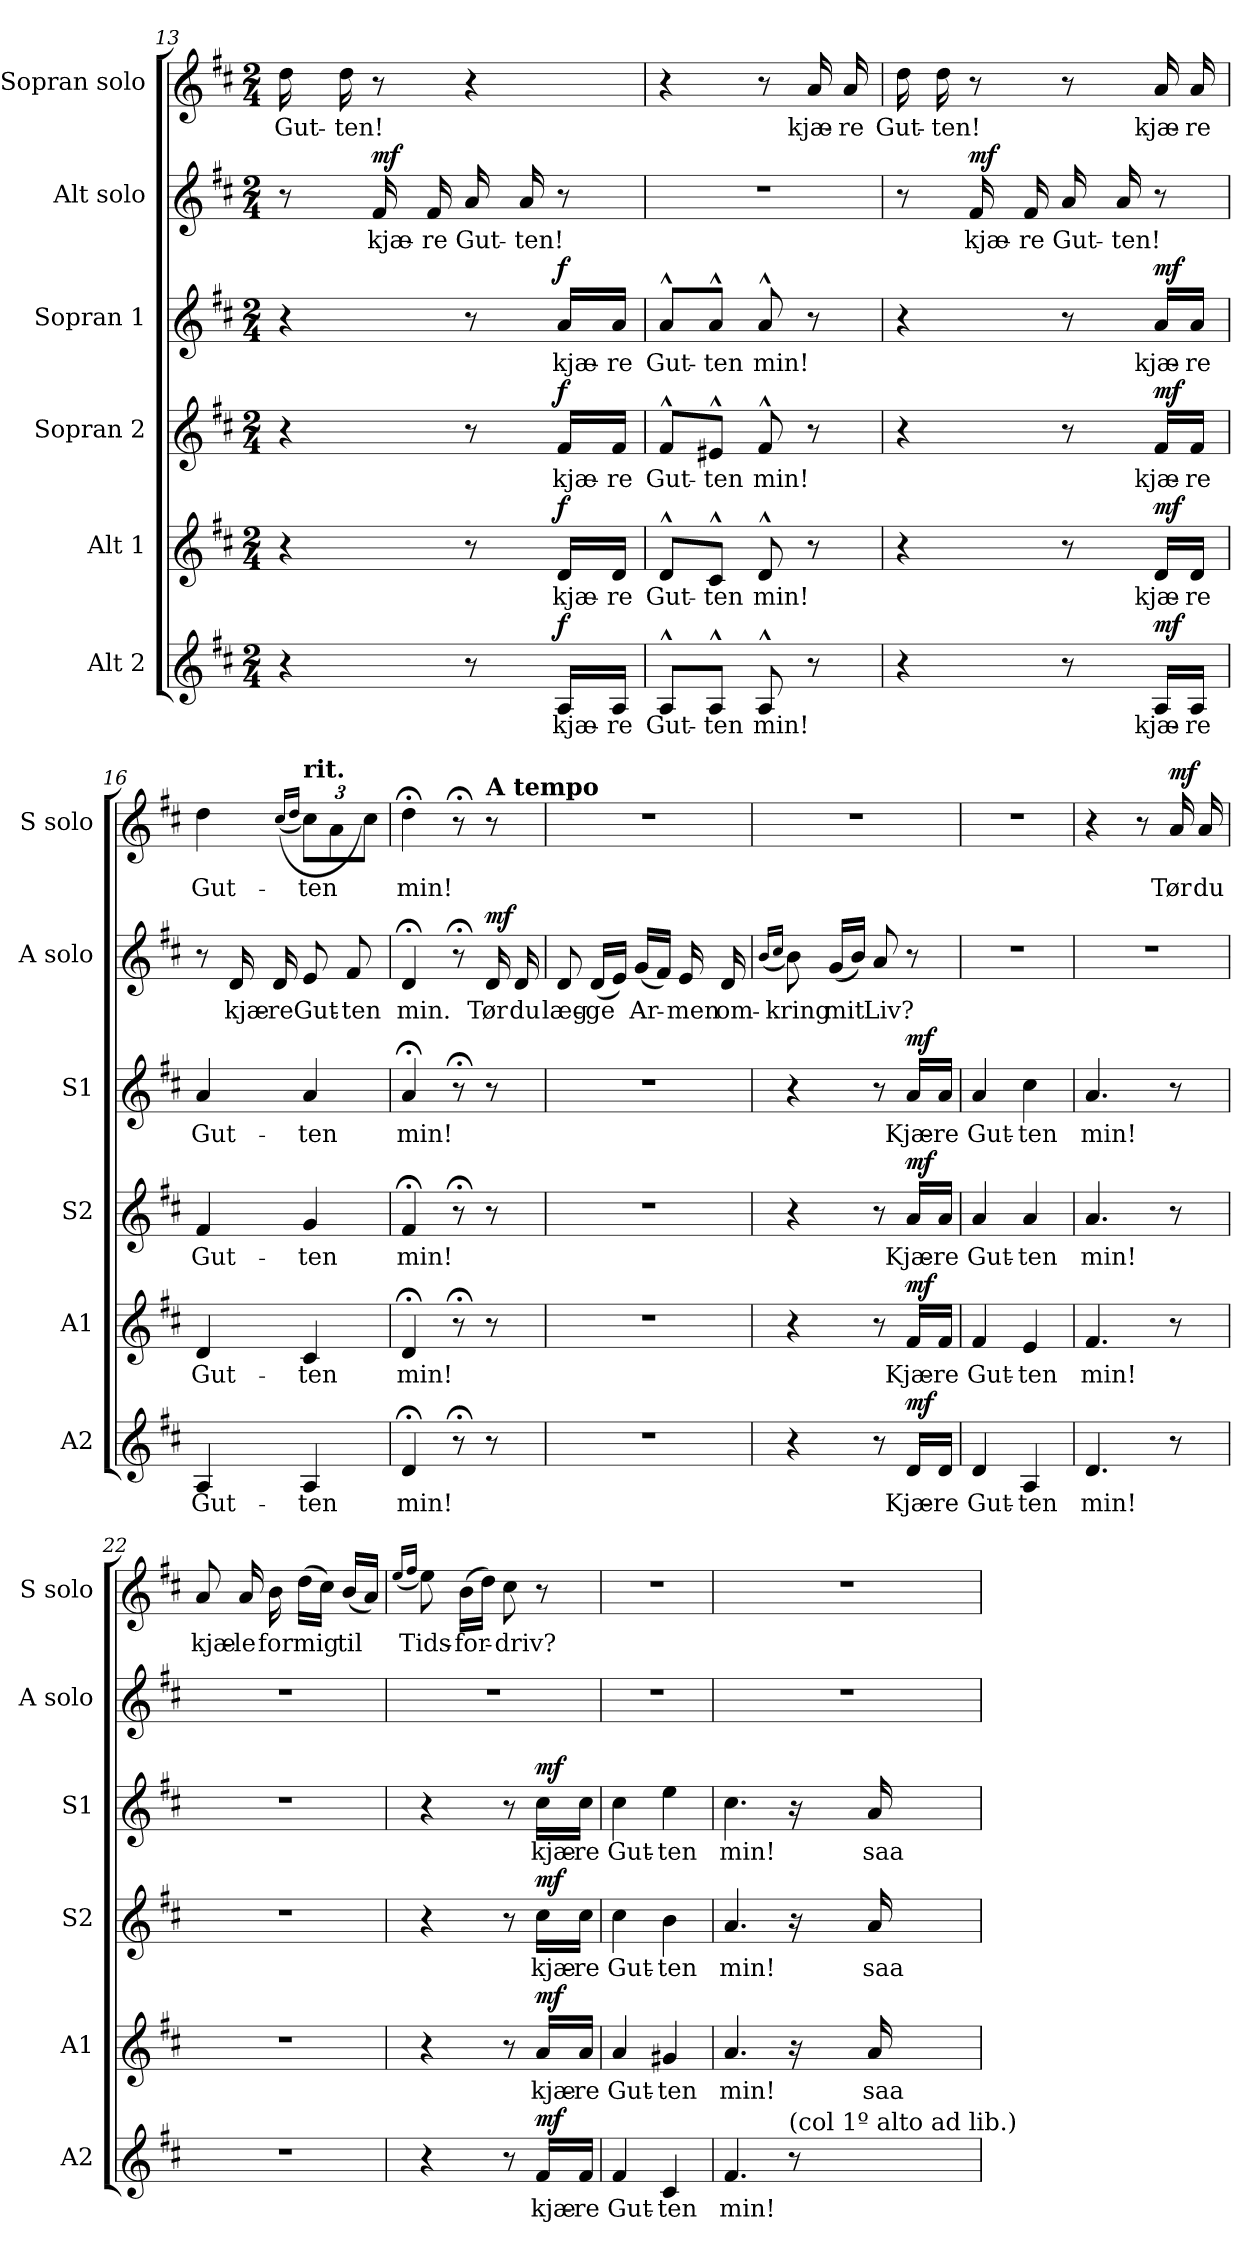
**kern	**text	**dynam	**kern	**text	**dynam	**kern	**text	**dynam	**kern	**text	**dynam	**kern	**text	**dynam	**kern	**text	**dynam
*part6	*part6	*part6	*part5	*part5	*part5	*part4	*part4	*part4	*part3	*part3	*part3	*part2	*part2	*part2	*part1	*part1	*part1
*staff6	*staff6	*staff6	*staff5	*staff5	*staff5	*staff4	*staff4	*staff4	*staff3	*staff3	*staff3	*staff2	*staff2	*staff2	*staff1	*staff1	*staff1
*I"Alt 2	*	*	*I"Alt 1	*	*	*I"Sopran 2	*	*	*I"Sopran 1	*	*	*I"Alt solo	*	*	*I"Sopran solo	*	*
*I'A2	*	*	*I'A1	*	*	*I'S2	*	*	*I'S1	*	*	*I'A solo	*	*	*I'S solo	*	*
*clefG2	*	*	*clefG2	*	*	*clefG2	*	*	*clefG2	*	*	*clefG2	*	*	*clefG2	*	*
*k[f#c#]	*	*	*k[f#c#]	*	*	*k[f#c#]	*	*	*k[f#c#]	*	*	*k[f#c#]	*	*	*k[f#c#]	*	*
*M2/4	*	*	*M2/4	*	*	*M2/4	*	*	*M2/4	*	*	*M2/4	*	*	*M2/4	*	*
=13	=13	=13	=13	=13	=13	=13	=13	=13	=13	=13	=13	=13	=13	=13	=13	=13	=13
!	!	!	!	!	!	!	!	!	!	!	!	!	!	!	!	!LO:LY:b	!
4r	.	.	4r	.	.	4r	.	.	4r	.	.	8r	.	.	16dd\	Gut-	.
!	!	!	!	!	!	!	!	!	!	!	!	!	!	!	!	!LO:LY:b	!
.	.	.	.	.	.	.	.	.	.	.	.	.	.	.	16dd\	-ten!	.
!	!	!	!	!	!	!	!	!	!	!	!	!	!LO:LY:b	!LO:DY:a	!	!	!
.	.	.	.	.	.	.	.	.	.	.	.	16f#/	kjæ-	mf	8r	.	.
!	!	!	!	!	!	!	!	!	!	!	!	!	!LO:LY:b	!	!	!	!
.	.	.	.	.	.	.	.	.	.	.	.	16f#/	-re	.	.	.	.
!	!	!	!	!	!	!	!	!	!	!	!	!	!LO:LY:b	!	!	!	!
8r	.	.	8r	.	.	8r	.	.	8r	.	.	16a/	Gut-	.	4r	.	.
!	!	!	!	!	!	!	!	!	!	!	!	!	!LO:LY:b	!	!	!	!
.	.	.	.	.	.	.	.	.	.	.	.	16a/	-ten!	.	.	.	.
!	!LO:LY:b	!LO:DY:a	!	!LO:LY:b	!LO:DY:a	!	!LO:LY:b	!LO:DY:a	!	!LO:LY:b	!LO:DY:a	!	!	!	!	!	!
16A/LL	kjæ-	f	16d/LL	kjæ-	f	16f#/LL	kjæ-	f	16a/LL	kjæ-	f	8r	.	.	.	.	.
!	!LO:LY:b	!	!	!LO:LY:b	!	!	!LO:LY:b	!	!	!LO:LY:b	!	!	!	!	!	!	!
16A/JJ	-re	.	16d/JJ	-re	.	16f#/JJ	-re	.	16a/JJ	-re	.	.	.	.	.	.	.
=14	=14	=14	=14	=14	=14	=14	=14	=14	=14	=14	=14	=14	=14	=14	=14	=14	=14
!	!LO:LY:b	!	!	!LO:LY:b	!	!	!LO:LY:b	!	!	!LO:LY:b	!	!	!	!	!	!	!
8A^^/L	Gut-	.	8d^^/L	Gut-	.	8f#^^/L	Gut-	.	8a^^/L	Gut-	.	2r	.	.	4r	.	.
!	!LO:LY:b	!	!	!LO:LY:b	!	!	!LO:LY:b	!	!	!LO:LY:b	!	!	!	!	!	!	!
8A^^/J	-ten	.	8c#^^/J	-ten	.	8e#X^^/J	-ten	.	8a^^/J	-ten	.	.	.	.	.	.	.
!	!LO:LY:b	!	!	!LO:LY:b	!	!	!LO:LY:b	!	!	!LO:LY:b	!	!	!	!	!	!	!
8A^^/	min!	.	8d^^/	min!	.	8f#^^/	min!	.	8a^^/	min!	.	.	.	.	8r	.	.
!	!	!	!	!	!	!	!	!	!	!	!	!	!	!	!	!LO:LY:b	!
8r	.	.	8r	.	.	8r	.	.	8r	.	.	.	.	.	16a/	kjæ-	.
!	!	!	!	!	!	!	!	!	!	!	!	!	!	!	!	!LO:LY:b	!
.	.	.	.	.	.	.	.	.	.	.	.	.	.	.	16a/	-re	.
=15	=15	=15	=15	=15	=15	=15	=15	=15	=15	=15	=15	=15	=15	=15	=15	=15	=15
!	!	!	!	!	!	!	!	!	!	!	!	!	!	!	!	!LO:LY:b	!
4r	.	.	4r	.	.	4r	.	.	4r	.	.	8r	.	.	16dd\	Gut-	.
!	!	!	!	!	!	!	!	!	!	!	!	!	!	!	!	!LO:LY:b	!
.	.	.	.	.	.	.	.	.	.	.	.	.	.	.	16dd\	-ten!	.
!	!	!	!	!	!	!	!	!	!	!	!	!	!LO:LY:b	!LO:DY:a	!	!	!
.	.	.	.	.	.	.	.	.	.	.	.	16f#/	kjæ-	mf	8r	.	.
!	!	!	!	!	!	!	!	!	!	!	!	!	!LO:LY:b	!	!	!	!
.	.	.	.	.	.	.	.	.	.	.	.	16f#/	-re	.	.	.	.
!	!	!	!	!	!	!	!	!	!	!	!	!	!LO:LY:b	!	!	!	!
8r	.	.	8r	.	.	8r	.	.	8r	.	.	16a/	Gut-	.	8r	.	.
!	!	!	!	!	!	!	!	!	!	!	!	!	!LO:LY:b	!	!	!	!
.	.	.	.	.	.	.	.	.	.	.	.	16a/	-ten!	.	.	.	.
!	!LO:LY:b	!LO:DY:a	!	!LO:LY:b	!LO:DY:a	!	!LO:LY:b	!LO:DY:a	!	!LO:LY:b	!LO:DY:a	!	!	!	!	!LO:LY:b	!
16A/LL	kjæ-	mf	16d/LL	kjæ-	mf	16f#/LL	kjæ-	mf	16a/LL	kjæ-	mf	8r	.	.	16a/	kjæ-	.
!	!LO:LY:b	!	!	!LO:LY:b	!	!	!LO:LY:b	!	!	!LO:LY:b	!	!	!	!	!	!LO:LY:b	!
16A/JJ	-re	.	16d/JJ	-re	.	16f#/JJ	-re	.	16a/JJ	-re	.	.	.	.	16a/	-re	.
=16	=16	=16	=16	=16	=16	=16	=16	=16	=16	=16	=16	=16	=16	=16	=16	=16	=16
!	!LO:LY:b	!	!	!LO:LY:b	!	!	!LO:LY:b	!	!	!LO:LY:b	!	!	!	!	!	!LO:LY:b	!
4A/	Gut-	.	4d/	Gut-	.	4f#/	Gut-	.	4a/	Gut-	.	8r	.	.	4dd\	Gut-	.
!	!	!	!	!	!	!	!	!	!	!	!	!	!LO:LY:b	!	!	!	!
.	.	.	.	.	.	.	.	.	.	.	.	16d/	kjæ-	.	.	.	.
!	!	!	!	!	!	!	!	!	!	!	!	!	!LO:LY:b	!	!	!	!
.	.	.	.	.	.	.	.	.	.	.	.	16d/	-re	.	.	.	.
.	.	.	.	.	.	.	.	.	.	.	.	.	.	.	(<(>16qcc#/LL	.	.
.	.	.	.	.	.	.	.	.	.	.	.	.	.	.	16qdd/JJ	.	.
!	!LO:LY:b	!	!	!LO:LY:b	!	!	!LO:LY:b	!	!	!LO:LY:b	!	!	!LO:LY:b	!	!	!	!
*	*	*	*	*	*	*	*	*	*	*	*	*	*	*	*Xbrackettup	*	*
!	!	!	!	!	!	!	!	!	!	!	!	!	!	!	!LO:TX:a:B:t=rit.	!	!
!	!	!	!	!	!	!	!	!	!	!	!	!	!	!	!	!LO:LY:b	!
4A/	-ten	.	4c#/	-ten	.	4g/	-ten	.	4a/	-ten	.	8e/	Gut-	.	12cc#\L)	-ten	.
.	.	.	.	.	.	.	.	.	.	.	.	.	.	.	12a\	.	.
!	!	!	!	!	!	!	!	!	!	!	!	!	!LO:LY:b	!	!	!	!
.	.	.	.	.	.	.	.	.	.	.	.	8f#/	-ten	.	.	.	.
.	.	.	.	.	.	.	.	.	.	.	.	.	.	.	12cc#\J)	.	.
!!LO:PB:g=z
=17	=17	=17	=17	=17	=17	=17	=17	=17	=17	=17	=17	=17	=17	=17	=17	=17	=17
!	!LO:LY:b	!	!	!LO:LY:b	!	!	!LO:LY:b	!	!	!LO:LY:b	!	!	!LO:LY:b	!	!	!LO:LY:b	!
4d;</	min!	.	4d;</	min!	.	4f#;</	min!	.	4a;</	min!	.	4d;</	min.	.	4dd;<\	min!	.
8r;<	.	.	8r;<	.	.	8r;<	.	.	8r;<	.	.	8r;<	.	.	8r;<	.	.
!	!	!	!	!	!	!	!	!	!	!	!	!	!	!	!LO:TX:a:B:t=A tempo	!	!
!	!	!	!	!	!	!	!	!	!	!	!	!	!LO:LY:b	!LO:DY:a	!	!	!
8r	.	.	8r	.	.	8r	.	.	8r	.	.	16d/	Tør	mf	8r	.	.
!	!	!	!	!	!	!	!	!	!	!	!	!	!LO:LY:b	!	!	!	!
.	.	.	.	.	.	.	.	.	.	.	.	16d/	du	.	.	.	.
=18	=18	=18	=18	=18	=18	=18	=18	=18	=18	=18	=18	=18	=18	=18	=18	=18	=18
!	!	!	!	!	!	!	!	!	!	!	!	!	!LO:LY:b	!	!	!	!
2r	.	.	2r	.	.	2r	.	.	2r	.	.	8d/	læg-	.	2r	.	.
!	!	!	!	!	!	!	!	!	!	!	!	!	!LO:LY:b	!	!	!	!
.	.	.	.	.	.	.	.	.	.	.	.	(<16d/LL	-ge	.	.	.	.
.	.	.	.	.	.	.	.	.	.	.	.	16e/JJ)	.	.	.	.	.
!	!	!	!	!	!	!	!	!	!	!	!	!	!LO:LY:b	!	!	!	!
.	.	.	.	.	.	.	.	.	.	.	.	(<16g/LL	Ar-	.	.	.	.
.	.	.	.	.	.	.	.	.	.	.	.	16f#/JJ)	.	.	.	.	.
!	!	!	!	!	!	!	!	!	!	!	!	!	!LO:LY:b	!	!	!	!
.	.	.	.	.	.	.	.	.	.	.	.	16e/	-men	.	.	.	.
!	!	!	!	!	!	!	!	!	!	!	!	!	!LO:LY:b	!	!	!	!
.	.	.	.	.	.	.	.	.	.	.	.	16d/	om-	.	.	.	.
=19	=19	=19	=19	=19	=19	=19	=19	=19	=19	=19	=19	=19	=19	=19	=19	=19	=19
.	.	.	.	.	.	.	.	.	.	.	.	(<16qb/LL	.	.	.	.	.
.	.	.	.	.	.	.	.	.	.	.	.	16qcc#/JJ	.	.	.	.	.
!	!	!	!	!	!	!	!	!	!	!	!	!	!LO:LY:b	!	!	!	!
4r	.	.	4r	.	.	4r	.	.	4r	.	.	8b\)	-kring	.	2r	.	.
!	!	!	!	!	!	!	!	!	!	!	!	!	!LO:LY:b	!	!	!	!
.	.	.	.	.	.	.	.	.	.	.	.	(<16g/LL	mit	.	.	.	.
.	.	.	.	.	.	.	.	.	.	.	.	16b/JJ)	.	.	.	.	.
!	!	!	!	!	!	!	!	!	!	!	!	!	!LO:LY:b	!	!	!	!
8r	.	.	8r	.	.	8r	.	.	8r	.	.	8a/	Liv?	.	.	.	.
!	!LO:LY:b	!LO:DY:a	!	!LO:LY:b	!LO:DY:a	!	!LO:LY:b	!LO:DY:a	!	!LO:LY:b	!LO:DY:a	!	!	!	!	!	!
16d/LL	Kjæ-	mf	16f#/LL	Kjæ-	mf	16a/LL	Kjæ-	mf	16a/LL	Kjæ-	mf	8r	.	.	.	.	.
!	!LO:LY:b	!	!	!LO:LY:b	!	!	!LO:LY:b	!	!	!LO:LY:b	!	!	!	!	!	!	!
16d/JJ	-re	.	16f#/JJ	-re	.	16a/JJ	-re	.	16a/JJ	-re	.	.	.	.	.	.	.
=20	=20	=20	=20	=20	=20	=20	=20	=20	=20	=20	=20	=20	=20	=20	=20	=20	=20
!	!LO:LY:b	!	!	!LO:LY:b	!	!	!LO:LY:b	!	!	!LO:LY:b	!	!	!	!	!	!	!
4d/	Gut-	.	4f#/	Gut-	.	4a/	Gut-	.	4a/	Gut-	.	2r	.	.	2r	.	.
!	!LO:LY:b	!	!	!LO:LY:b	!	!	!LO:LY:b	!	!	!LO:LY:b	!	!	!	!	!	!	!
4A/	-ten	.	4e/	-ten	.	4a/	-ten	.	4cc#\	-ten	.	.	.	.	.	.	.
=21	=21	=21	=21	=21	=21	=21	=21	=21	=21	=21	=21	=21	=21	=21	=21	=21	=21
!	!LO:LY:b	!	!	!LO:LY:b	!	!	!LO:LY:b	!	!	!LO:LY:b	!	!	!	!	!	!	!
4.d/	min!	.	4.f#/	min!	.	4.a/	min!	.	4.a/	min!	.	2r	.	.	4r	.	.
.	.	.	.	.	.	.	.	.	.	.	.	.	.	.	8r	.	.
!	!	!	!	!	!	!	!	!	!	!	!	!	!	!	!	!LO:LY:b	!LO:DY:a
8r	.	.	8r	.	.	8r	.	.	8r	.	.	.	.	.	16a/	Tør	mf
!	!	!	!	!	!	!	!	!	!	!	!	!	!	!	!	!LO:LY:b	!
.	.	.	.	.	.	.	.	.	.	.	.	.	.	.	16a/	du	.
=22	=22	=22	=22	=22	=22	=22	=22	=22	=22	=22	=22	=22	=22	=22	=22	=22	=22
!	!	!	!	!	!	!	!	!	!	!	!	!	!	!	!	!LO:LY:b	!
2r	.	.	2r	.	.	2r	.	.	2r	.	.	2r	.	.	8a/	kjæ-	.
!	!	!	!	!	!	!	!	!	!	!	!	!	!	!	!	!LO:LY:b	!
.	.	.	.	.	.	.	.	.	.	.	.	.	.	.	16a/	-le	.
!	!	!	!	!	!	!	!	!	!	!	!	!	!	!	!	!LO:LY:b	!
.	.	.	.	.	.	.	.	.	.	.	.	.	.	.	16b\	for	.
!	!	!	!	!	!	!	!	!	!	!	!	!	!	!	!	!LO:LY:b	!
.	.	.	.	.	.	.	.	.	.	.	.	.	.	.	(>16dd\LL	mig	.
.	.	.	.	.	.	.	.	.	.	.	.	.	.	.	16cc#\JJ)	.	.
!	!	!	!	!	!	!	!	!	!	!	!	!	!	!	!	!LO:LY:b	!
.	.	.	.	.	.	.	.	.	.	.	.	.	.	.	(<16b/LL	til	.
.	.	.	.	.	.	.	.	.	.	.	.	.	.	.	16a/JJ)	.	.
=23	=23	=23	=23	=23	=23	=23	=23	=23	=23	=23	=23	=23	=23	=23	=23	=23	=23
.	.	.	.	.	.	.	.	.	.	.	.	.	.	.	(<16qee/LL	.	.
.	.	.	.	.	.	.	.	.	.	.	.	.	.	.	16qff#/JJ	.	.
!	!	!	!	!	!	!	!	!	!	!	!	!	!	!	!	!LO:LY:b	!
4r	.	.	4r	.	.	4r	.	.	4r	.	.	2r	.	.	8ee\)	Tids-	.
!	!	!	!	!	!	!	!	!	!	!	!	!	!	!	!	!LO:LY:b	!
.	.	.	.	.	.	.	.	.	.	.	.	.	.	.	(>16b\LL	-for-	.
.	.	.	.	.	.	.	.	.	.	.	.	.	.	.	16dd\JJ)	.	.
!	!	!	!	!	!	!	!	!	!	!	!	!	!	!	!	!LO:LY:b	!
8r	.	.	8r	.	.	8r	.	.	8r	.	.	.	.	.	8cc#\	-driv?	.
!	!LO:LY:b	!LO:DY:a	!	!LO:LY:b	!LO:DY:a	!	!LO:LY:b	!LO:DY:a	!	!LO:LY:b	!LO:DY:a	!	!	!	!	!	!
16f#/LL	kjæ-	mf	16a/LL	kjæ-	mf	16cc#\LL	kjæ-	mf	16cc#\LL	kjæ-	mf	.	.	.	8r	.	.
!	!LO:LY:b	!	!	!LO:LY:b	!	!	!LO:LY:b	!	!	!LO:LY:b	!	!	!	!	!	!	!
16f#/JJ	-re	.	16a/JJ	-re	.	16cc#\JJ	-re	.	16cc#\JJ	-re	.	.	.	.	.	.	.
!!LO:PB:g=z
=24	=24	=24	=24	=24	=24	=24	=24	=24	=24	=24	=24	=24	=24	=24	=24	=24	=24
!	!LO:LY:b	!	!	!LO:LY:b	!	!	!LO:LY:b	!	!	!LO:LY:b	!	!	!	!	!	!	!
4f#/	Gut-	.	4a/	Gut-	.	4cc#\	Gut-	.	4cc#\	Gut-	.	2r	.	.	2r	.	.
!	!LO:LY:b	!	!	!LO:LY:b	!	!	!LO:LY:b	!	!	!LO:LY:b	!	!	!	!	!	!	!
4c#/	-ten	.	4g#X/	-ten	.	4b\	-ten	.	4ee\	-ten	.	.	.	.	.	.	.
=25	=25	=25	=25	=25	=25	=25	=25	=25	=25	=25	=25	=25	=25	=25	=25	=25	=25
!	!LO:LY:b	!	!	!LO:LY:b	!	!	!LO:LY:b	!	!	!LO:LY:b	!	!	!	!	!	!	!
4.f#/	min!	.	4.a/	min!	.	4.a/	min!	.	4.cc#\	min!	.	2r	.	.	2r	.	.
!LO:TX:a:t=(col 1º alto ad lib.)	!	!	!	!	!	!	!	!	!	!	!	!	!	!	!	!	!
8r	.	.	16r	.	.	16r	.	.	16r	.	.	.	.	.	.	.	.
!	!	!	!	!LO:LY:b	!	!	!LO:LY:b	!	!	!LO:LY:b	!	!	!	!	!	!	!
.	.	.	16a/	saa	.	16a/	saa	.	16a/	saa	.	.	.	.	.	.	.
=	=	=	=	=	=	=	=	=	=	=	=	=	=	=	=	=	=
*-	*-	*-	*-	*-	*-	*-	*-	*-	*-	*-	*-	*-	*-	*-	*-	*-	*-
